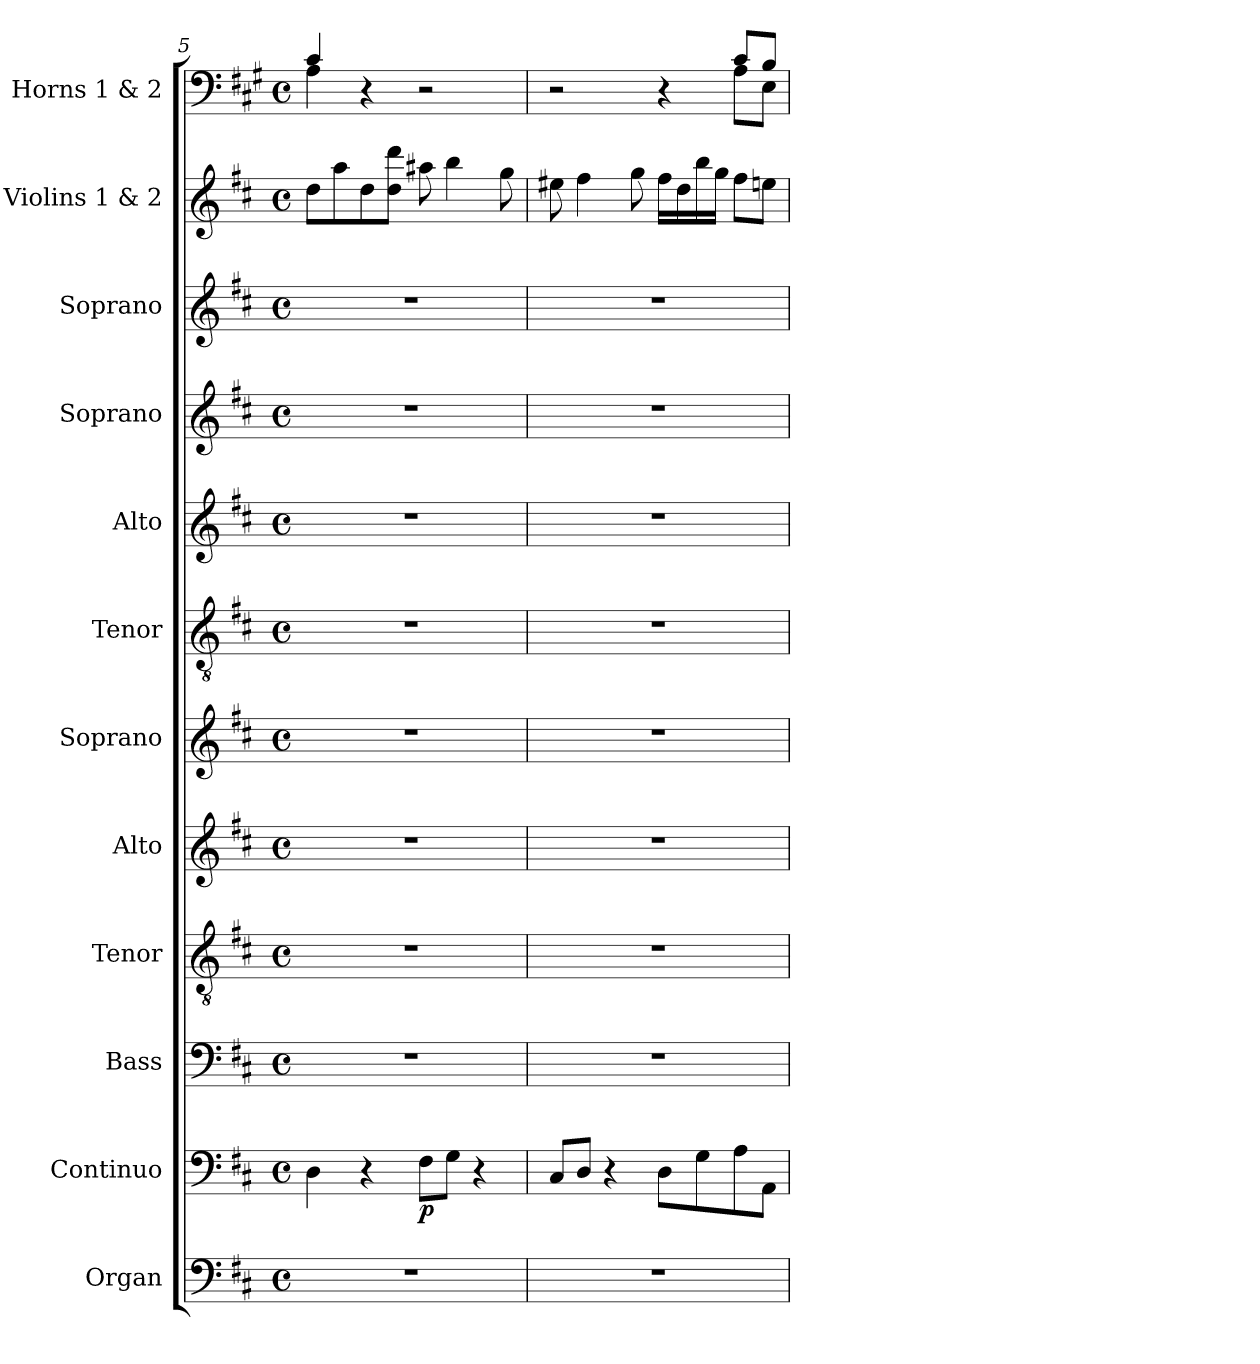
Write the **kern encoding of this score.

**kern	**kern	**dynam	**kern	**kern	**kern	**kern	**kern	**kern	**kern	**kern	**kern	**kern
*part12	*part11	*part11	*part10	*part9	*part8	*part7	*part6	*part5	*part4	*part3	*part2	*part1
*staff12	*staff11	*staff11	*staff10	*staff9	*staff8	*staff7	*staff6	*staff5	*staff4	*staff3	*staff2	*staff1
*I"Organ	*I"Continuo	*	*I"Bass	*I"Tenor	*I"Alto	*I"Soprano	*I"Tenor	*I"Alto	*I"Soprano	*I"Soprano	*I"Violins 1 & 2	*I"Horns 1 & 2
*I'Org.	*I'Cont.	*	*I'B.	*I'T.	*I'A.	*I'S.	*I'T.	*I'A.	*I'S.	*I'S.	*I'Vlns	*I'Hns.
*clefF4	*clefF4	*	*clefF4	*clefGv2	*clefG2	*clefG2	*clefGv2	*clefG2	*clefG2	*clefG2	*clefG2	*clefF4
*	*	*	*	*ITrd7c12	*	*	*ITrd7c12	*	*	*	*	*ITrd4c7
*k[f#c#]	*k[f#c#]	*	*k[f#c#]	*k[f#c#]	*k[f#c#]	*k[f#c#]	*k[f#c#]	*k[f#c#]	*k[f#c#]	*k[f#c#]	*k[f#c#]	*k[f#c#]
*D:	*D:	*	*D:	*D:	*D:	*D:	*D:	*D:	*D:	*D:	*D:	*D:
*M4/4	*M4/4	*	*M4/4	*M4/4	*M4/4	*M4/4	*M4/4	*M4/4	*M4/4	*M4/4	*M4/4	*M4/4
*met(c)	*met(c)	*	*met(c)	*met(c)	*met(c)	*met(c)	*met(c)	*met(c)	*met(c)	*met(c)	*met(c)	*met(c)
=5	=5	=5	=5	=5	=5	=5	=5	=5	=5	=5	=5	=5
*	*	*	*	*	*	*	*	*	*	*	*	*^
1r	4Di\	.	1r	1r	1r	1r	1r	1r	1r	1r	8ddi\L	4F#i/	4Di\
.	.	.	.	.	.	.	.	.	.	.	8aai\	.	.
.	4r	.	.	.	.	.	.	.	.	.	8ddi\	4r	4ryy
.	.	.	.	.	.	.	.	.	.	.	8ddi\ 8dddiJ	.	.
.	8F#i\L	p	.	.	.	.	.	.	.	.	8aa#Xi\	2r	2ryy
.	8Gi\J	.	.	.	.	.	.	.	.	.	4bbi\	.	.
.	4r	.	.	.	.	.	.	.	.	.	.	.	.
.	.	.	.	.	.	.	.	.	.	.	8ggi\	.	.
=6	=6	=6	=6	=6	=6	=6	=6	=6	=6	=6	=6	=6	=6
1r	8C#i/L	.	1r	1r	1r	1r	1r	1r	1r	1r	8ee#Xi\	2r	2ryy
.	8Di/J	.	.	.	.	.	.	.	.	.	4ff#i\	.	.
.	4r	.	.	.	.	.	.	.	.	.	.	.	.
.	.	.	.	.	.	.	.	.	.	.	8ggi\	.	.
.	8Di\L	.	.	.	.	.	.	.	.	.	16ff#i\LL	4r	4ryy
.	.	.	.	.	.	.	.	.	.	.	16ddi\	.	.
.	8Gi\	.	.	.	.	.	.	.	.	.	16bbi\	.	.
.	.	.	.	.	.	.	.	.	.	.	16ggi\JJ	.	.
.	8Ai\	.	.	.	.	.	.	.	.	.	8ff#i\L	8F#i/L	8Di\L
.	8AAi\J	.	.	.	.	.	.	.	.	.	8eeni\J	8Ei/J	8AAi\J
*	*	*	*	*	*	*	*	*	*	*	*	*v	*v
=	=	=	=	=	=	=	=	=	=	=	=	=
*-	*-	*-	*-	*-	*-	*-	*-	*-	*-	*-	*-	*-
